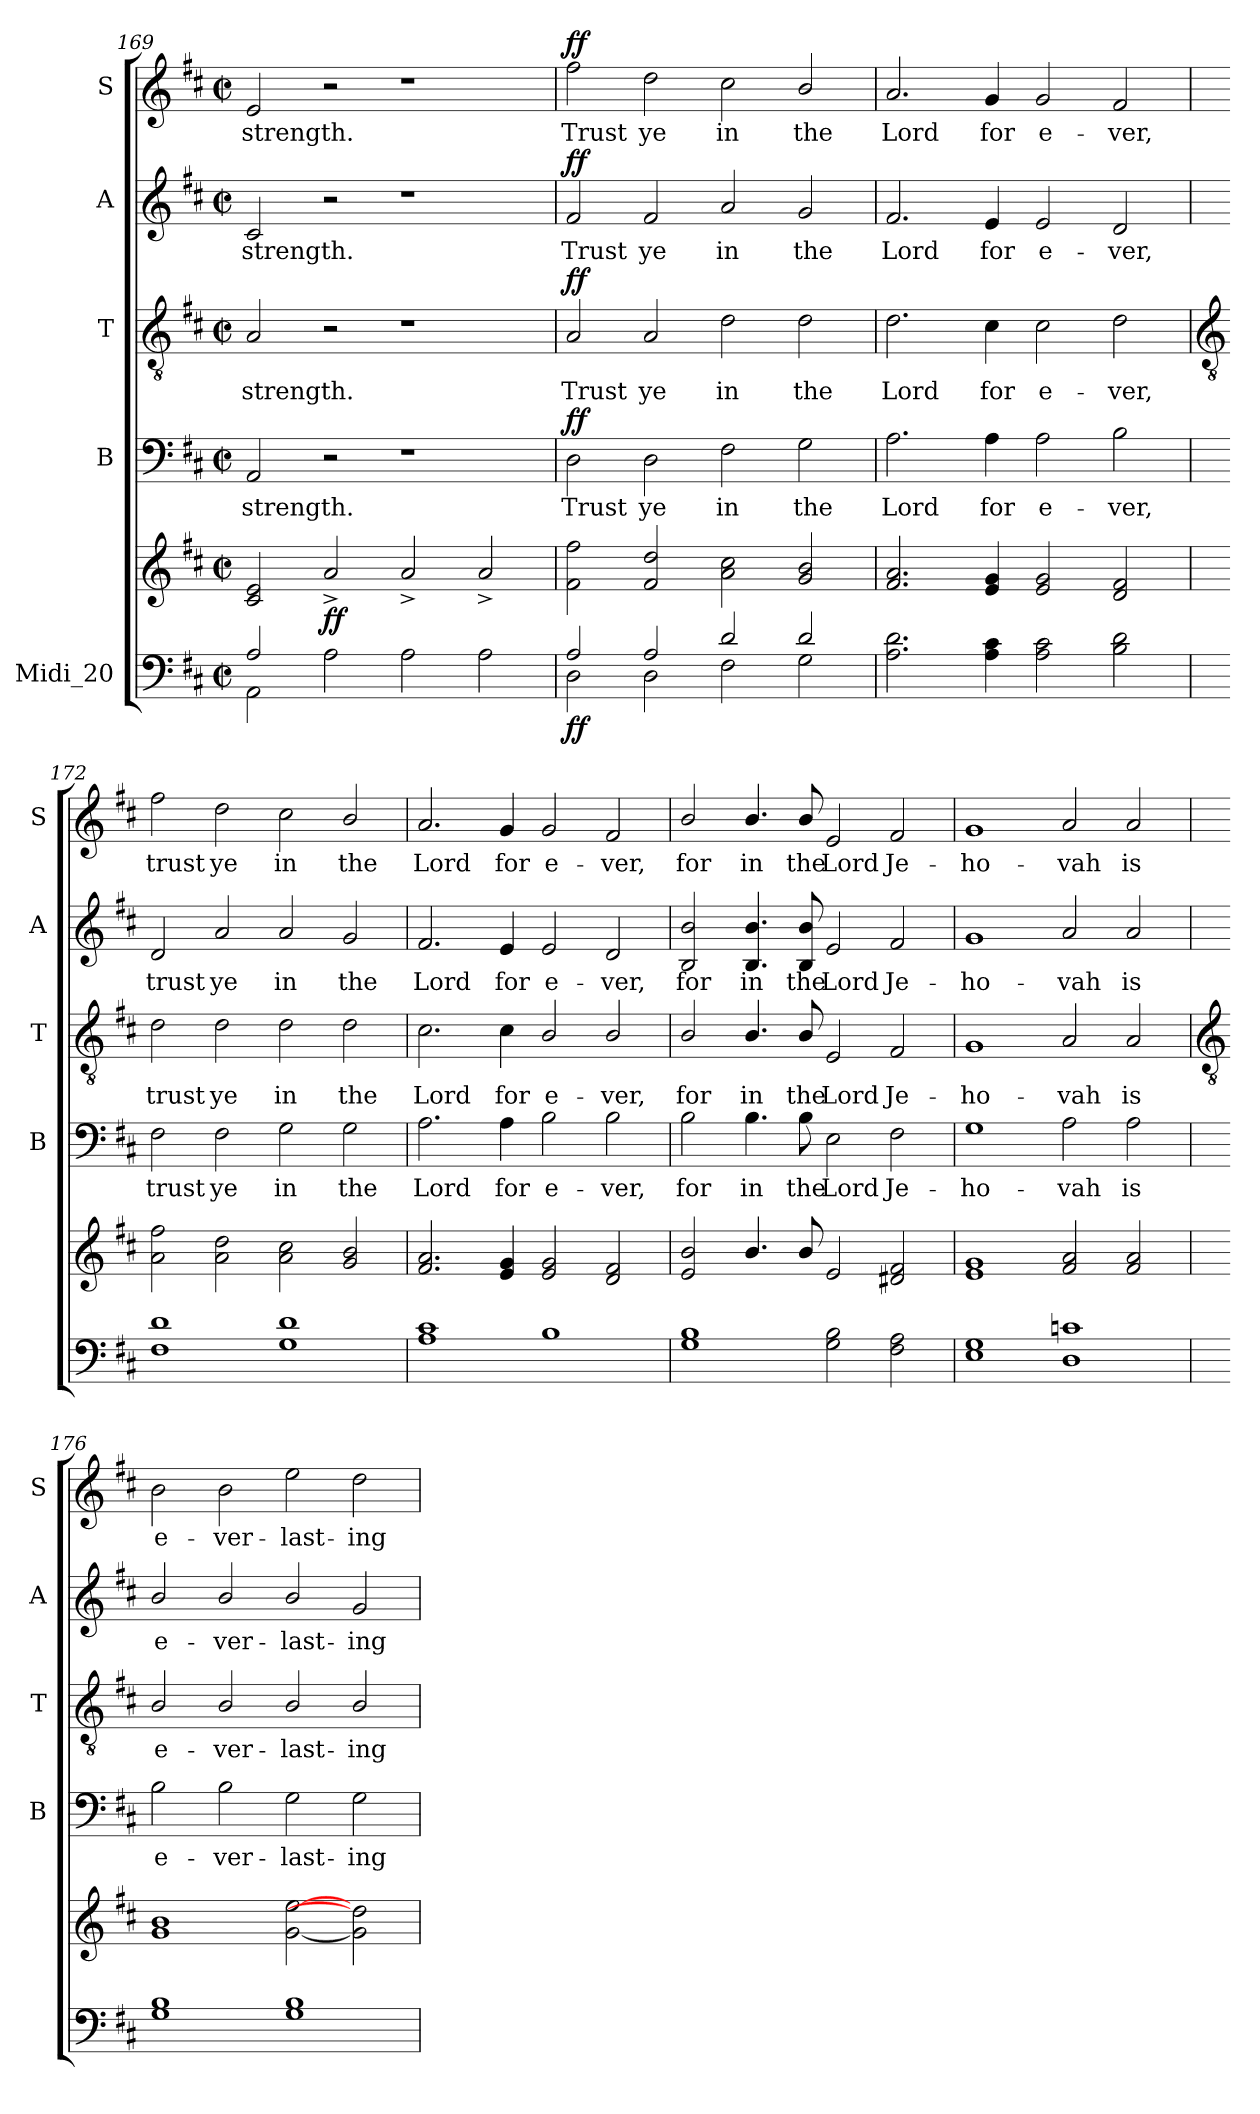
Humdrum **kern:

**kern	**kern	**dynam	**kern	**text	**dynam	**kern	**text	**dynam	**kern	**text	**dynam	**kern	**text	**dynam
*part5	*part5	*part5	*part4	*part4	*part4	*part3	*part3	*part3	*part2	*part2	*part2	*part1	*part1	*part1
*staff6	*staff5	*staff5/6	*staff4	*staff4	*staff4	*staff3	*staff3	*staff3	*staff2	*staff2	*staff2	*staff1	*staff1	*staff1
*I"Midi_20	*	*	*I"B	*	*	*I"T	*	*	*I"A	*	*	*I"S	*	*
*	*	*	*I'B	*	*	*I'T	*	*	*I'A	*	*	*I'S	*	*
*clefF4	*clefG2	*	*clefF4	*	*	*clefGv2	*	*	*clefG2	*	*	*clefG2	*	*
*k[f#c#]	*k[f#c#]	*	*k[f#c#]	*	*	*k[f#c#]	*	*	*k[f#c#]	*	*	*k[f#c#]	*	*
*D:	*D:	*	*D:	*	*	*D:	*	*	*D:	*	*	*D:	*	*
*M4/2	*M4/2	*	*M4/2	*	*	*M4/2	*	*	*M4/2	*	*	*M4/2	*	*
*met(c|)	*met(c|)	*	*met(c|)	*	*	*met(c|)	*	*	*met(c|)	*	*	*met(c|)	*	*
=169	=169	=169	=169	=169	=169	=169	=169	=169	=169	=169	=169	=169	=169	=169
*^	*	*	*	*	*	*	*	*	*	*	*	*	*	*
!	!	!	!	!	!LO:LY:b	!	!	!LO:LY:b	!	!	!LO:LY:b	!	!	!LO:LY:b	!
2A/	2AA\	2c# 2e	.	2AA	strength.	.	2A	strength.	.	2c#	strength.	.	2e	strength.	.
!	!	!	!LO:DY:b	!	!	!	!	!	!	!	!	!	!	!	!
1.ryy	2A\	2a^	ff	2r	.	.	2r	.	.	2r	.	.	2r	.	.
.	2A\	2a^	.	1r	.	.	1r	.	.	1r	.	.	1r	.	.
.	2A\	2a^	.	.	.	.	.	.	.	.	.	.	.	.	.
=170	=170	=170	=170	=170	=170	=170	=170	=170	=170	=170	=170	=170	=170	=170	=170
!	!	!	!LO:DY:b=2	!	!LO:LY:b	!LO:DY:b	!	!LO:LY:b	!LO:DY:b	!	!LO:LY:b	!LO:DY:b	!	!LO:LY:b	!LO:DY:b
2A/	2D\	2f# 2ff#	ff	2D	Trust	ff	2A	Trust	ff	2f#	Trust	ff	2ff#	Trust	ff
!	!	!	!	!	!LO:LY:b	!	!	!LO:LY:b	!	!	!LO:LY:b	!	!	!LO:LY:b	!
2A/	2D\	2f# 2dd	.	2D	ye	.	2A	ye	.	2f#	ye	.	2dd	ye	.
!	!	!	!	!	!LO:LY:b	!	!	!LO:LY:b	!	!	!LO:LY:b	!	!	!LO:LY:b	!
2d/	2F#\	2a 2cc#	.	2F#	in	.	2d	in	.	2a	in	.	2cc#	in	.
!	!	!	!	!	!LO:LY:b	!	!	!LO:LY:b	!	!	!LO:LY:b	!	!	!LO:LY:b	!
2d/	2G\	2g/ 2b/	.	2G	the	.	2d\	the	.	2g/	the	.	2b/	the	.
=171	=171	=171	=171	=171	=171	=171	=171	=171	=171	=171	=171	=171	=171	=171	=171
!	!	!	!	!	!LO:LY:b	!	!	!LO:LY:b	!	!	!LO:LY:b	!	!	!LO:LY:b	!
*v	*v	*	*	*	*	*	*	*	*	*	*	*	*	*	*
2.A\ 2.d\	2.f# 2.a	.	2.A	Lord	.	2.d	Lord	.	2.f#	Lord	.	2.a	Lord	.
!	!	!	!	!LO:LY:b	!	!	!LO:LY:b	!	!	!LO:LY:b	!	!	!LO:LY:b	!
4A\ 4c#\	4e 4g	.	4A	for	.	4c#	for	.	4e	for	.	4g	for	.
!	!	!	!	!LO:LY:b	!	!	!LO:LY:b	!	!	!LO:LY:b	!	!	!LO:LY:b	!
2A\ 2c#\	2e 2g	.	2A	e-	.	2c#	e-	.	2e	e-	.	2g	e-	.
!	!	!	!	!LO:LY:b	!	!	!LO:LY:b	!	!	!LO:LY:b	!	!	!LO:LY:b	!
2B\ 2d\	2d 2f#	.	2B	-ver,	.	2d	-ver,	.	2d	-ver,	.	2f#	-ver,	.
!!LO:LB:g=z
=172	=172	=172	=172	=172	=172	=172	=172	=172	=172	=172	=172	=172	=172	=172
*	*	*	*	*	*	*clefGv2	*	*	*	*	*	*	*	*
!	!	!	!	!LO:LY:b	!	!	!LO:LY:b	!	!	!LO:LY:b	!	!	!LO:LY:b	!
1F# 1d	2a 2ff#	.	2F#	trust	.	2d	trust	.	2d	trust	.	2ff#	trust	.
!	!	!	!	!LO:LY:b	!	!	!LO:LY:b	!	!	!LO:LY:b	!	!	!LO:LY:b	!
.	2a 2dd	.	2F#	ye	.	2d	ye	.	2a	ye	.	2dd	ye	.
!	!	!	!	!LO:LY:b	!	!	!LO:LY:b	!	!	!LO:LY:b	!	!	!LO:LY:b	!
1G 1d	2a 2cc#	.	2G	in	.	2d	in	.	2a	in	.	2cc#	in	.
!	!	!	!	!LO:LY:b	!	!	!LO:LY:b	!	!	!LO:LY:b	!	!	!LO:LY:b	!
.	2g/ 2b/	.	2G\	the	.	2d\	the	.	2g/	the	.	2b/	the	.
=173	=173	=173	=173	=173	=173	=173	=173	=173	=173	=173	=173	=173	=173	=173
!	!	!	!	!LO:LY:b	!	!	!LO:LY:b	!	!	!LO:LY:b	!	!	!LO:LY:b	!
1A 1c#	2.f# 2.a	.	2.A	Lord	.	2.c#	Lord	.	2.f#	Lord	.	2.a	Lord	.
!	!	!	!	!LO:LY:b	!	!	!LO:LY:b	!	!	!LO:LY:b	!	!	!LO:LY:b	!
.	4e 4g	.	4A	for	.	4c#	for	.	4e	for	.	4g	for	.
!	!	!	!	!LO:LY:b	!	!	!LO:LY:b	!	!	!LO:LY:b	!	!	!LO:LY:b	!
1B	2e 2g	.	2B	e-	.	2B/	e-	.	2e	e-	.	2g	e-	.
!	!	!	!	!LO:LY:b	!	!	!LO:LY:b	!	!	!LO:LY:b	!	!	!LO:LY:b	!
.	2d 2f#	.	2B	-ver,	.	2B/	-ver,	.	2d	-ver,	.	2f#	-ver,	.
=174	=174	=174	=174	=174	=174	=174	=174	=174	=174	=174	=174	=174	=174	=174
!	!	!	!	!LO:LY:b	!	!	!LO:LY:b	!	!	!LO:LY:b	!	!	!LO:LY:b	!
1G\ 1B\	2e/ 2b/	.	2B\	for	.	2B/	for	.	2B/ 2b/	for	.	2b/	for	.
!	!	!	!	!LO:LY:b	!	!	!LO:LY:b	!	!	!LO:LY:b	!	!	!LO:LY:b	!
.	4.b/	.	4.B\	in	.	4.B/	in	.	4.B/ 4.b/	in	.	4.b/	in	.
!	!	!	!	!LO:LY:b	!	!	!LO:LY:b	!	!	!LO:LY:b	!	!	!LO:LY:b	!
.	8b/	.	8B\	the	.	8B/	the	.	8B/ 8b/	the	.	8b/	the	.
!	!	!	!	!LO:LY:b	!	!	!LO:LY:b	!	!	!LO:LY:b	!	!	!LO:LY:b	!
2G 2B	2e	.	2E	Lord	.	2E	Lord	.	2e	Lord	.	2e	Lord	.
!	!	!	!	!LO:LY:b	!	!	!LO:LY:b	!	!	!LO:LY:b	!	!	!LO:LY:b	!
2F# 2A	2d#X 2f#	.	2F#	Je-	.	2F#	Je-	.	2f#	Je-	.	2f#	Je-	.
=175	=175	=175	=175	=175	=175	=175	=175	=175	=175	=175	=175	=175	=175	=175
!	!	!	!	!LO:LY:b	!	!	!LO:LY:b	!	!	!LO:LY:b	!	!	!LO:LY:b	!
1E 1G	1e 1g	.	1G	-ho-	.	1G	-ho-	.	1g	-ho-	.	1g	-ho-	.
!	!	!	!	!LO:LY:b	!	!	!LO:LY:b	!	!	!LO:LY:b	!	!	!LO:LY:b	!
1D 1cn	2f# 2a	.	2A	-vah	.	2A	-vah	.	2a	-vah	.	2a	-vah	.
!	!	!	!	!LO:LY:b	!	!	!LO:LY:b	!	!	!LO:LY:b	!	!	!LO:LY:b	!
.	2f# 2a	.	2A	is	.	2A	is	.	2a	is	.	2a	is	.
!!LO:LB:g=z
=176	=176	=176	=176	=176	=176	=176	=176	=176	=176	=176	=176	=176	=176	=176
*	*	*	*	*	*	*clefGv2	*	*	*	*	*	*	*	*
*^	*	*	*	*	*	*	*	*	*	*	*	*	*	*
!	!	!	!	!	!LO:LY:b	!	!	!LO:LY:b	!	!	!LO:LY:b	!	!	!LO:LY:b	!
1G/ 1B/	0ryy	1g 1b	.	2B	e-	.	2B/	e-	.	2b/	e-	.	2b	e-	.
!	!	!	!	!	!LO:LY:b	!	!	!LO:LY:b	!	!	!LO:LY:b	!	!	!LO:LY:b	!
.	.	.	.	2B	-ver-	.	2B/	-ver-	.	2b/	-ver-	.	2b	-ver-	.
!	!	!	!	!	!LO:LY:b	!	!	!LO:LY:b	!	!	!LO:LY:b	!	!	!LO:LY:b	!
1G/ 1B/	.	[2g [2ee	.	2G	-last-	.	2B/	-last-	.	2b/	-last-	.	2ee	-last-	.
!	!	!	!	!	!LO:LY:b	!	!	!LO:LY:b	!	!	!LO:LY:b	!	!	!LO:LY:b	!
.	.	2g] 2dd]	.	2G	-ing	.	2B/	-ing	.	2g	-ing	.	2dd	-ing	.
*v	*v	*	*	*	*	*	*	*	*	*	*	*	*	*	*
=	=	=	=	=	=	=	=	=	=	=	=	=	=	=
*-	*-	*-	*-	*-	*-	*-	*-	*-	*-	*-	*-	*-	*-	*-
